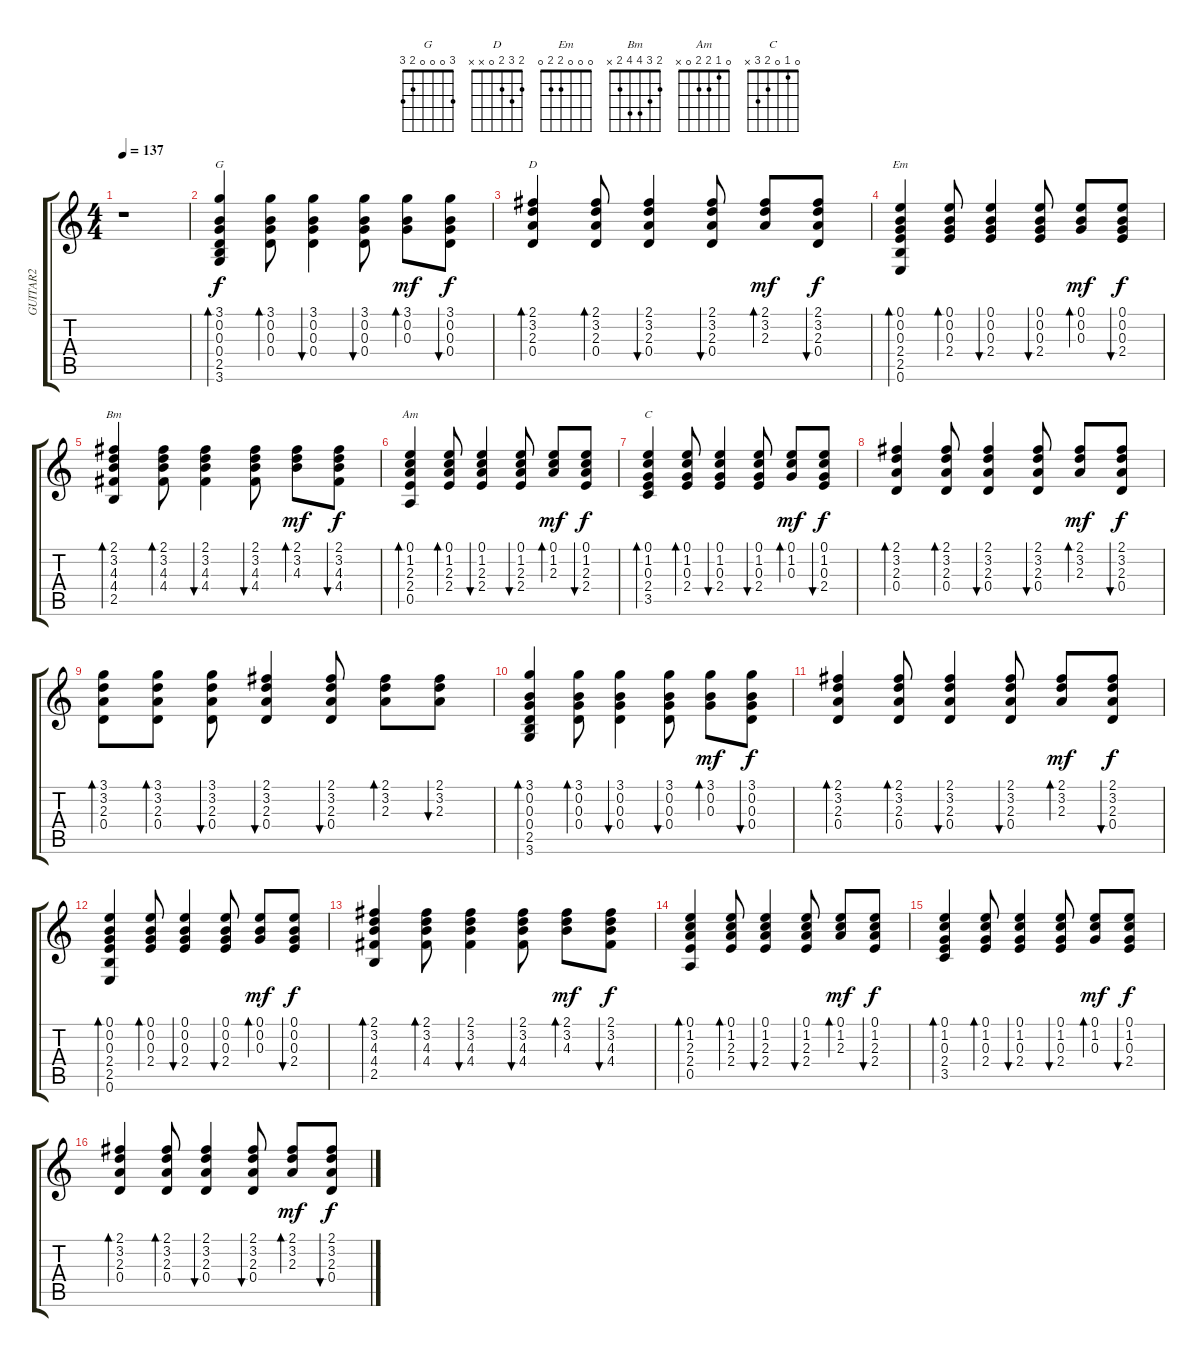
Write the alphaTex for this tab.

\track ("GUITAR2" "GUITAR2") {instrument acousticguitarsteel}
\staff {score tabs}
\tuning (E4 B3 G3 D3 A2 E2) {hide}
\chord ("G" 3 0 0 0 2 3)
\chord ("D" 2 3 2 0 x x)
\chord ("Em" 0 0 0 2 2 0)
\chord ("Bm" 2 3 4 4 2 x)
\chord ("Am" 0 1 2 2 0 x)
\chord ("C" 0 1 0 2 3 x)
\ts (4 4)
\tempo 137
\clef g2
\ks c
r.1{dy f instrument acousticguitarsteel} |
(3.1 0.2 0.3 0.4 2.5 3.6).4{bd 60 ch "G"} (3.1 0.2 0.3 0.4).8{bd 60} (3.1 0.2 0.3 0.4).4{bu 60} (3.1 0.2 0.3 0.4).8{bu 60} (3.1 0.2 0.3).8{bd 60 dy mf} (3.1 0.2 0.3 0.4).8{bu 60 dy f} |
(2.1 3.2 2.3 0.4).4{bd 60 ch "D"} (2.1 3.2 2.3 0.4).8{bd 60} (2.1 3.2 2.3 0.4).4{bu 60} (2.1 3.2 2.3 0.4).8{bu 60} (2.1 3.2 2.3).8{bd 60 dy mf} (2.1 3.2 2.3 0.4).8{bu 60 dy f} |
(0.1 0.2 0.3 2.4 2.5 0.6).4{bd 60 ch "Em"} (0.1 0.2 0.3 2.4).8{bd 60} (0.1 0.2 0.3 2.4).4{bu 60} (0.1 0.2 0.3 2.4).8{bu 60} (0.1 0.2 0.3).8{bd 60 dy mf} (0.1 0.2 0.3 2.4).8{bu 60 dy f} |
(2.1 3.2 4.3 4.4 2.5).4{bd 60 ch "Bm"} (2.1 3.2 4.3 4.4).8{bd 60} (2.1 3.2 4.3 4.4).4{bu 60} (2.1 3.2 4.3 4.4).8{bu 60} (2.1 3.2 4.3).8{bd 60 dy mf} (2.1 3.2 4.3 4.4).8{bu 60 dy f} |
(0.1 1.2 2.3 2.4 0.5).4{bd 60 ch "Am"} (0.1 1.2 2.3 2.4).8{bd 60} (0.1 1.2 2.3 2.4).4{bu 60} (0.1 1.2 2.3 2.4).8{bu 60} (0.1 1.2 2.3).8{bd 60 dy mf} (0.1 1.2 2.3 2.4).8{bu 60 dy f} |
(0.1 1.2 0.3 2.4 3.5).4{bd 60 ch "C"} (0.1 1.2 0.3 2.4).8{bd 60} (0.1 1.2 0.3 2.4).4{bu 60} (0.1 1.2 0.3 2.4).8{bu 60} (0.1 1.2 0.3).8{bd 60 dy mf} (0.1 1.2 0.3 2.4).8{bu 60 dy f} |
(2.1 3.2 2.3 0.4).4{bd 60} (2.1 3.2 2.3 0.4).8{bd 60} (2.1 3.2 2.3 0.4).4{bu 60} (2.1 3.2 2.3 0.4).8{bu 60} (2.1 3.2 2.3).8{bd 60 dy mf} (2.1 3.2 2.3 0.4).8{bu 60 dy f} |
(3.1 3.2 2.3 0.4).8{bd 60} (3.1 3.2 2.3 0.4).8{bd 60} (3.1 3.2 2.3 0.4).8{bu 60} (2.1 3.2 2.3 0.4).4{bu 60} (2.1 3.2 2.3 0.4).8{bu 60} (2.1 3.2 2.3).8{bd 60} (2.1 3.2 2.3).8{bu 60} |
(3.1 0.2 0.3 0.4 2.5 3.6).4{bd 60} (3.1 0.2 0.3 0.4).8{bd 60} (3.1 0.2 0.3 0.4).4{bu 60} (3.1 0.2 0.3 0.4).8{bu 60} (3.1 0.2 0.3).8{bd 60 dy mf} (3.1 0.2 0.3 0.4).8{bu 60 dy f} |
(2.1 3.2 2.3 0.4).4{bd 60} (2.1 3.2 2.3 0.4).8{bd 60} (2.1 3.2 2.3 0.4).4{bu 60} (2.1 3.2 2.3 0.4).8{bu 60} (2.1 3.2 2.3).8{bd 60 dy mf} (2.1 3.2 2.3 0.4).8{bu 60 dy f} |
(0.1 0.2 0.3 2.4 2.5 0.6).4{bd 60} (0.1 0.2 0.3 2.4).8{bd 60} (0.1 0.2 0.3 2.4).4{bu 60} (0.1 0.2 0.3 2.4).8{bu 60} (0.1 0.2 0.3).8{bd 60 dy mf} (0.1 0.2 0.3 2.4).8{bu 60 dy f} |
(2.1 3.2 4.3 4.4 2.5).4{bd 60} (2.1 3.2 4.3 4.4).8{bd 60} (2.1 3.2 4.3 4.4).4{bu 60} (2.1 3.2 4.3 4.4).8{bu 60} (2.1 3.2 4.3).8{bd 60 dy mf} (2.1 3.2 4.3 4.4).8{bu 60 dy f} |
(0.1 1.2 2.3 2.4 0.5).4{bd 60} (0.1 1.2 2.3 2.4).8{bd 60} (0.1 1.2 2.3 2.4).4{bu 60} (0.1 1.2 2.3 2.4).8{bu 60} (0.1 1.2 2.3).8{bd 60 dy mf} (0.1 1.2 2.3 2.4).8{bu 60 dy f} |
(0.1 1.2 0.3 2.4 3.5).4{bd 60} (0.1 1.2 0.3 2.4).8{bd 60} (0.1 1.2 0.3 2.4).4{bu 60} (0.1 1.2 0.3 2.4).8{bu 60} (0.1 1.2 0.3).8{bd 60 dy mf} (0.1 1.2 0.3 2.4).8{bu 60 dy f} |
(2.1 3.2 2.3 0.4).4{bd 60} (2.1 3.2 2.3 0.4).8{bd 60} (2.1 3.2 2.3 0.4).4{bu 60} (2.1 3.2 2.3 0.4).8{bu 60} (2.1 3.2 2.3).8{bd 60 dy mf} (2.1 3.2 2.3 0.4).8{bu 60 dy f}
